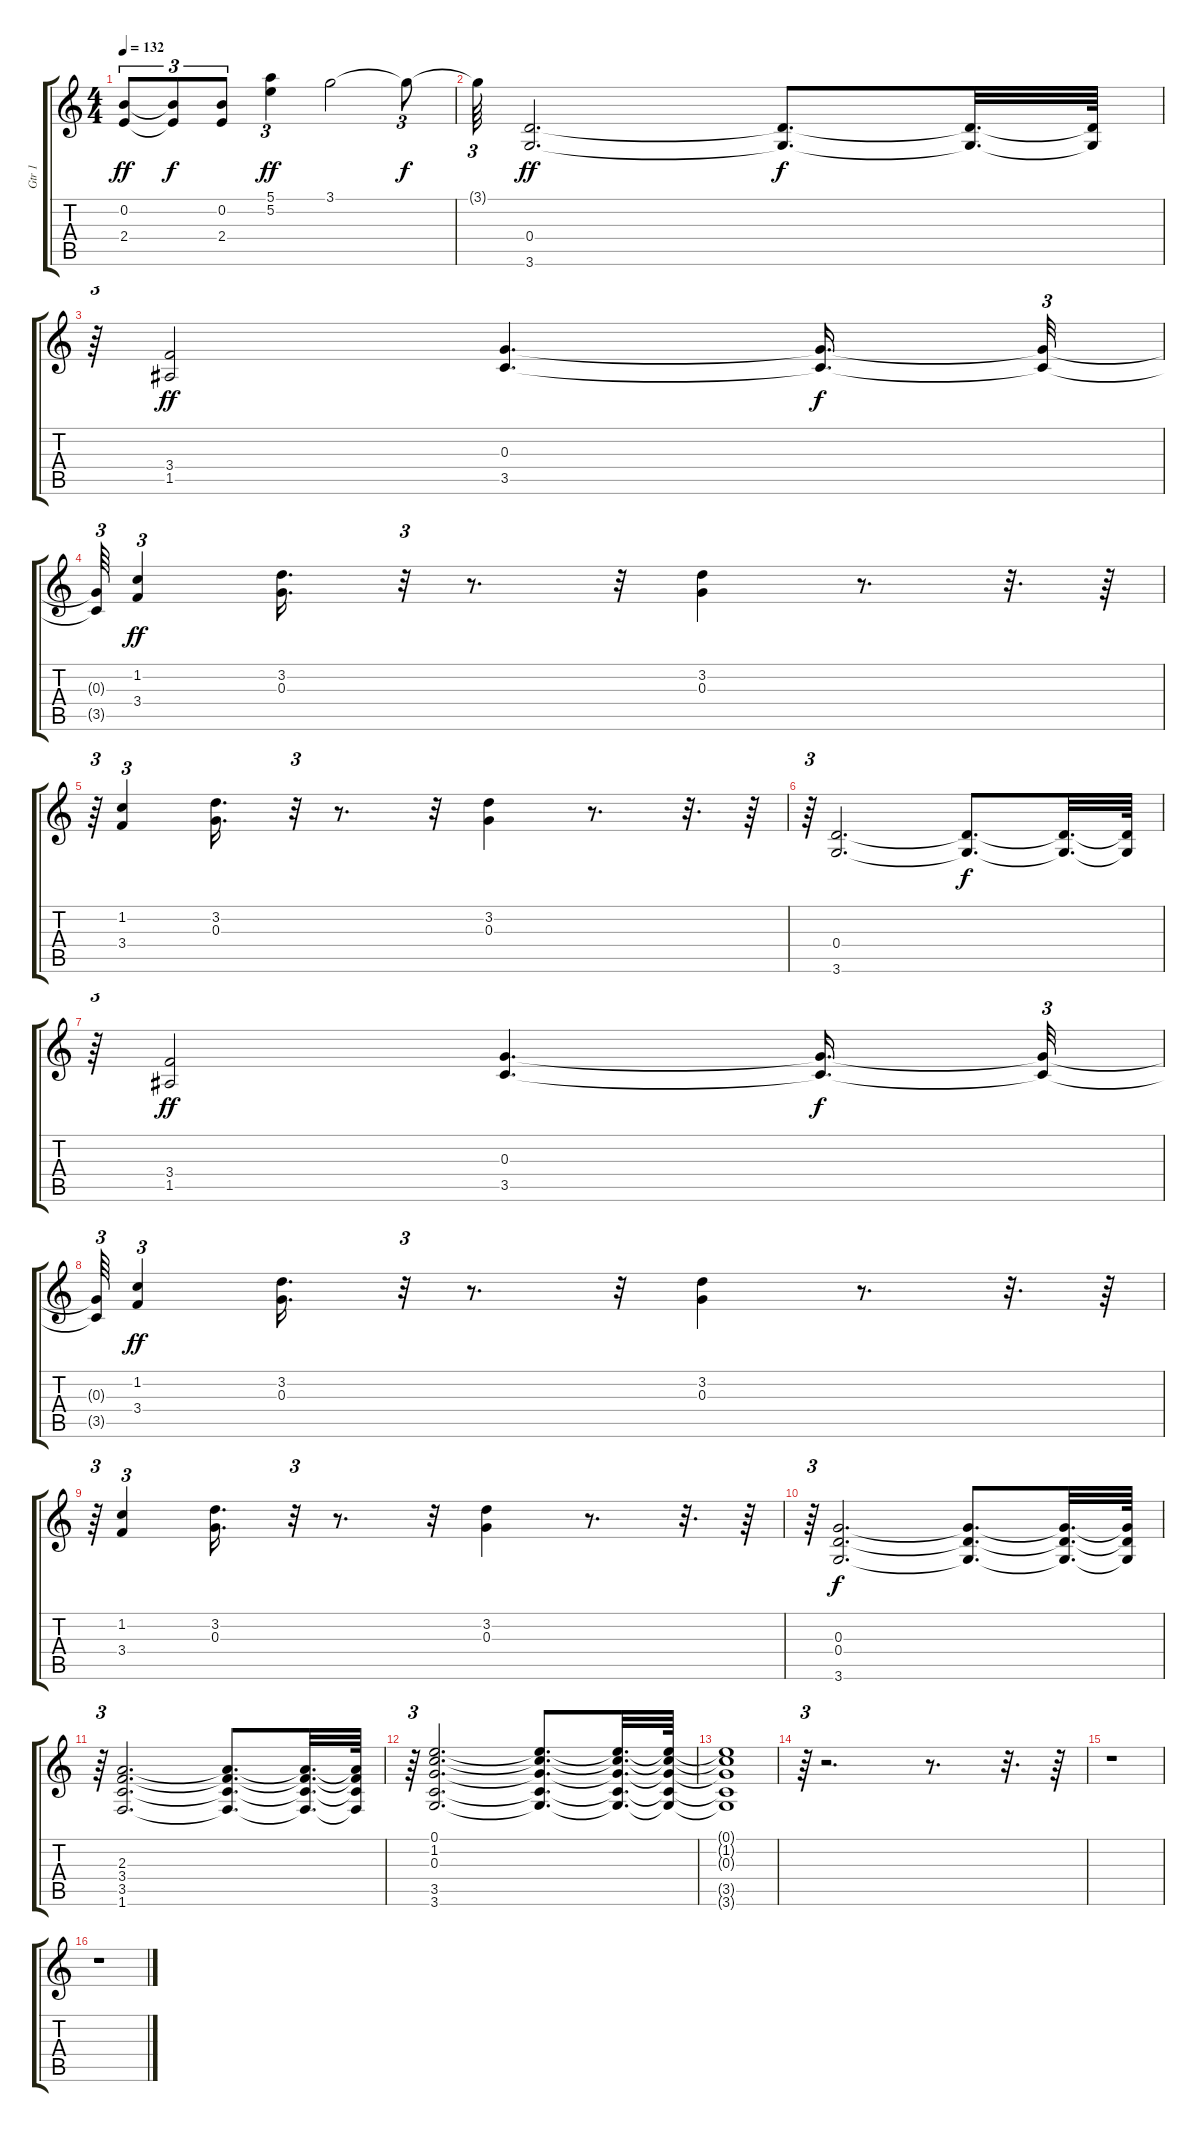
\track ("Gtr 1" "Gtr 1") {instrument distortionguitar}
\staff {score tabs}
\tuning (E4 B3 G3 D3 A2 E2) {hide}
\ts (4 4)
\tempo 132
\clef g2
\ks c
(0.2 2.4).8{tu (3 2) dy ff} (0.2{t} 2.4{t}).8{tu (3 2) dy f} (0.2 2.4).8{tu (3 2)} (5.1 5.2).4{tu (3 2) dy ff} 3.1.2 3.1{t}.8{tu (3 2) dy f} |
3.1{t}.64{tu (3 2)} (0.4 3.6).2{d dy ff} (0.4{t} 3.6{t}).8{d dy f} (0.4{t} 3.6{t}).32{d} (0.4{t} 3.6{t}).64 |
r.64{tu (3 2)} (3.4 1.5).2{dy ff} (0.3 3.5).4{d} (0.3{t} 3.5{t}).16{d dy f} (0.3{t} 3.5{t}).32{tu (3 2)} |
(0.3{t} 3.5{t}).64{tu (3 2)} (1.2 3.4).4{tu (3 2) dy ff} (3.2 0.3).16{d} r.32{tu (3 2)} r.8{d} r.32 (3.2 0.3).4 r.8{d} r.32{d} r.64 |
r.64{tu (3 2)} (1.2 3.4).4{tu (3 2)} (3.2 0.3).16{d} r.32{tu (3 2)} r.8{d} r.32 (3.2 0.3).4 r.8{d} r.32{d} r.64 |
r.64{tu (3 2)} (0.4 3.6).2{d} (0.4{t} 3.6{t}).8{d dy f} (0.4{t} 3.6{t}).32{d} (0.4{t} 3.6{t}).64 |
r.64{tu (3 2)} (3.4 1.5).2{dy ff} (0.3 3.5).4{d} (0.3{t} 3.5{t}).16{d dy f} (0.3{t} 3.5{t}).32{tu (3 2)} |
(0.3{t} 3.5{t}).64{tu (3 2)} (1.2 3.4).4{tu (3 2) dy ff} (3.2 0.3).16{d} r.32{tu (3 2)} r.8{d} r.32 (3.2 0.3).4 r.8{d} r.32{d} r.64 |
r.64{tu (3 2)} (1.2 3.4).4{tu (3 2)} (3.2 0.3).16{d} r.32{tu (3 2)} r.8{d} r.32 (3.2 0.3).4 r.8{d} r.32{d} r.64 |
r.64{tu (3 2)} (0.3 0.4 3.6).2{d dy f} (0.3{t} 0.4{t} 3.6{t}).8{d} (0.3{t} 0.4{t} 3.6{t}).32{d} (0.3{t} 0.4{t} 3.6{t}).64 |
r.64{tu (3 2)} (2.3 3.4 3.5 1.6).2{d} (2.3{t} 3.4{t} 3.5{t} 1.6{t}).8{d} (2.3{t} 3.4{t} 3.5{t} 1.6{t}).32{d} (2.3{t} 3.4{t} 3.5{t} 1.6{t}).64 |
r.64{tu (3 2)} (0.1 1.2 0.3 3.5 3.6).2{d} (0.1{t} 1.2{t} 0.3{t} 3.5{t} 3.6{t}).8{d} (0.1{t} 1.2{t} 0.3{t} 3.5{t} 3.6{t}).32{d} (0.1{t} 1.2{t} 0.3{t} 3.5{t} 3.6{t}).64 |
(0.1{t} 1.2{t} 0.3{t} 3.5{t} 3.6{t}).1 |
r.64{tu (3 2)} r.2{d} r.8{d} r.32{d} r.64 |
r.1 |
r.1
